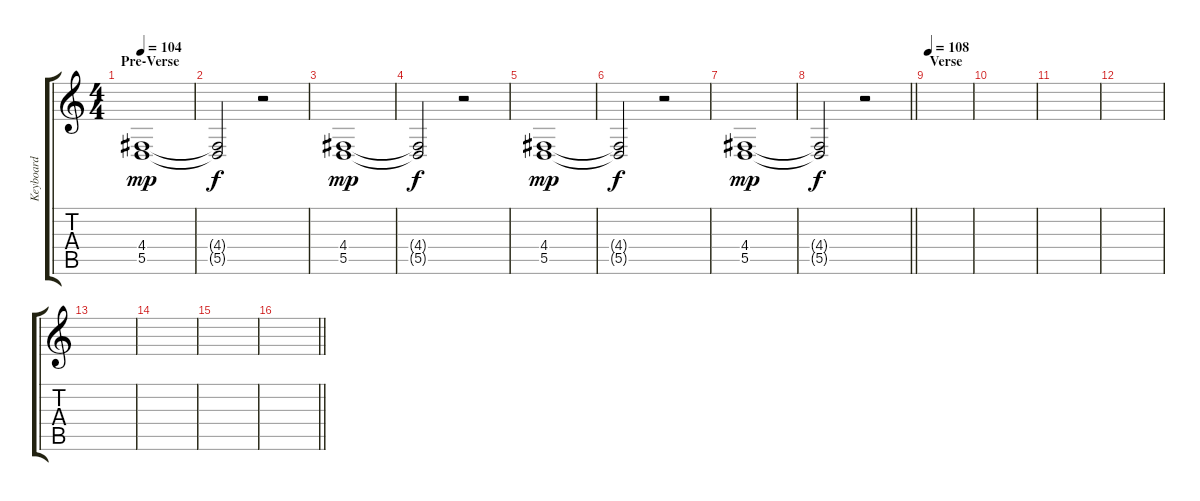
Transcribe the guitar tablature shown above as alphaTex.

\track ("Keyboard" "Keyboard") {instrument choiraahs}
\staff {score tabs}
\tuning (E4 B3 G3 D3 A2 D2) {hide}
\ts (4 4)
\section ("" "Pre-Verse")
\tempo 104
\clef g2
\ks c
(4.4 5.5).1{dy mp} |
(4.4{t} 5.5{t}).2{dy f} r.2 |
(4.4 5.5).1{dy mp} |
(4.4{t} 5.5{t}).2{dy f} r.2 |
(4.4 5.5).1{dy mp} |
(4.4{t} 5.5{t}).2{dy f} r.2 |
(4.4 5.5).1{dy mp} |
\barLineRight lightlight
(4.4{t} 5.5{t}).2{dy f} r.2 |
\section ("" "Verse")
\tempo 108
|
|
|
|
|
|
|
\barLineRight lightlight
